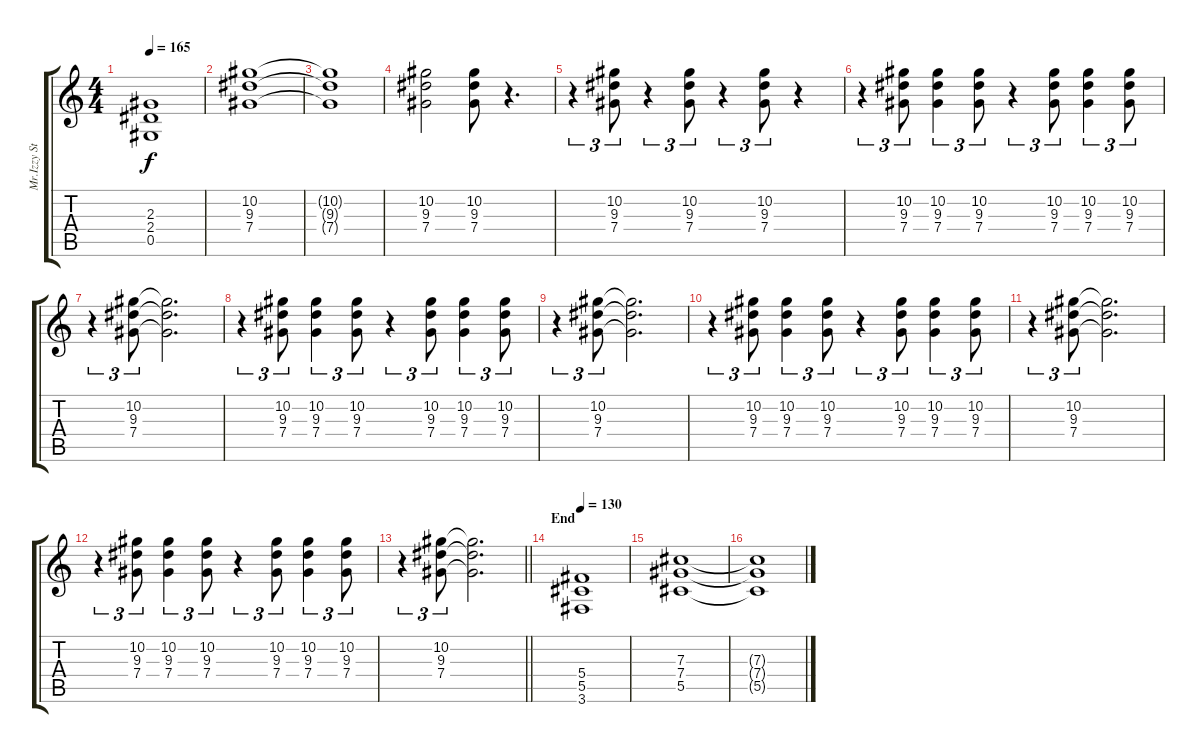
\track ("Mr.Izzy Stradlin" "Mr.Izzy St") {instrument overdrivenguitar}
\staff {score tabs}
\tuning (Eb4 Bb3 Gb3 Db3 Ab2 Eb2) {hide}
\ts (4 4)
\tempo 165
\clef g2
\ks c
(2.3{t} 2.4{t} 0.5{t}).1{dy f} |
(10.2 9.3 7.4).1 |
(10.2{t} 9.3{t} 7.4{t}).1 |
(10.2 9.3 7.4).2 (10.2 9.3 7.4).8 r.4{d} |
r.4{tu (3 2)} (10.2 9.3 7.4).8{tu (3 2)} r.4{tu (3 2)} (10.2 9.3 7.4).8{tu (3 2)} r.4{tu (3 2)} (10.2 9.3 7.4).8{tu (3 2)} r.4 |
r.4{tu (3 2)} (10.2 9.3 7.4).8{tu (3 2)} (10.2 9.3 7.4).4{tu (3 2)} (10.2 9.3 7.4).8{tu (3 2)} r.4{tu (3 2)} (10.2 9.3 7.4).8{tu (3 2)} (10.2 9.3 7.4).4{tu (3 2)} (10.2 9.3 7.4).8{tu (3 2)} |
r.4{tu (3 2)} (10.2 9.3 7.4).8{tu (3 2)} (10.2{t} 9.3{t} 7.4{t}).2{d} |
r.4{tu (3 2)} (10.2 9.3 7.4).8{tu (3 2)} (10.2 9.3 7.4).4{tu (3 2)} (10.2 9.3 7.4).8{tu (3 2)} r.4{tu (3 2)} (10.2 9.3 7.4).8{tu (3 2)} (10.2 9.3 7.4).4{tu (3 2)} (10.2 9.3 7.4).8{tu (3 2)} |
r.4{tu (3 2)} (10.2 9.3 7.4).8{tu (3 2)} (10.2{t} 9.3{t} 7.4{t}).2{d} |
r.4{tu (3 2)} (10.2 9.3 7.4).8{tu (3 2)} (10.2 9.3 7.4).4{tu (3 2)} (10.2 9.3 7.4).8{tu (3 2)} r.4{tu (3 2)} (10.2 9.3 7.4).8{tu (3 2)} (10.2 9.3 7.4).4{tu (3 2)} (10.2 9.3 7.4).8{tu (3 2)} |
r.4{tu (3 2)} (10.2 9.3 7.4).8{tu (3 2)} (10.2{t} 9.3{t} 7.4{t}).2{d} |
r.4{tu (3 2)} (10.2 9.3 7.4).8{tu (3 2)} (10.2 9.3 7.4).4{tu (3 2)} (10.2 9.3 7.4).8{tu (3 2)} r.4{tu (3 2)} (10.2 9.3 7.4).8{tu (3 2)} (10.2 9.3 7.4).4{tu (3 2)} (10.2 9.3 7.4).8{tu (3 2)} |
\barLineRight lightlight
r.4{tu (3 2)} (10.2 9.3 7.4).8{tu (3 2)} (10.2{t} 9.3{t} 7.4{t}).2{d} |
\section ("" "End")
\tempo 130
(5.4 5.5 3.6).1 |
(7.3 7.4 5.5).1 |
(7.3{t} 7.4{t} 5.5{t}).1
